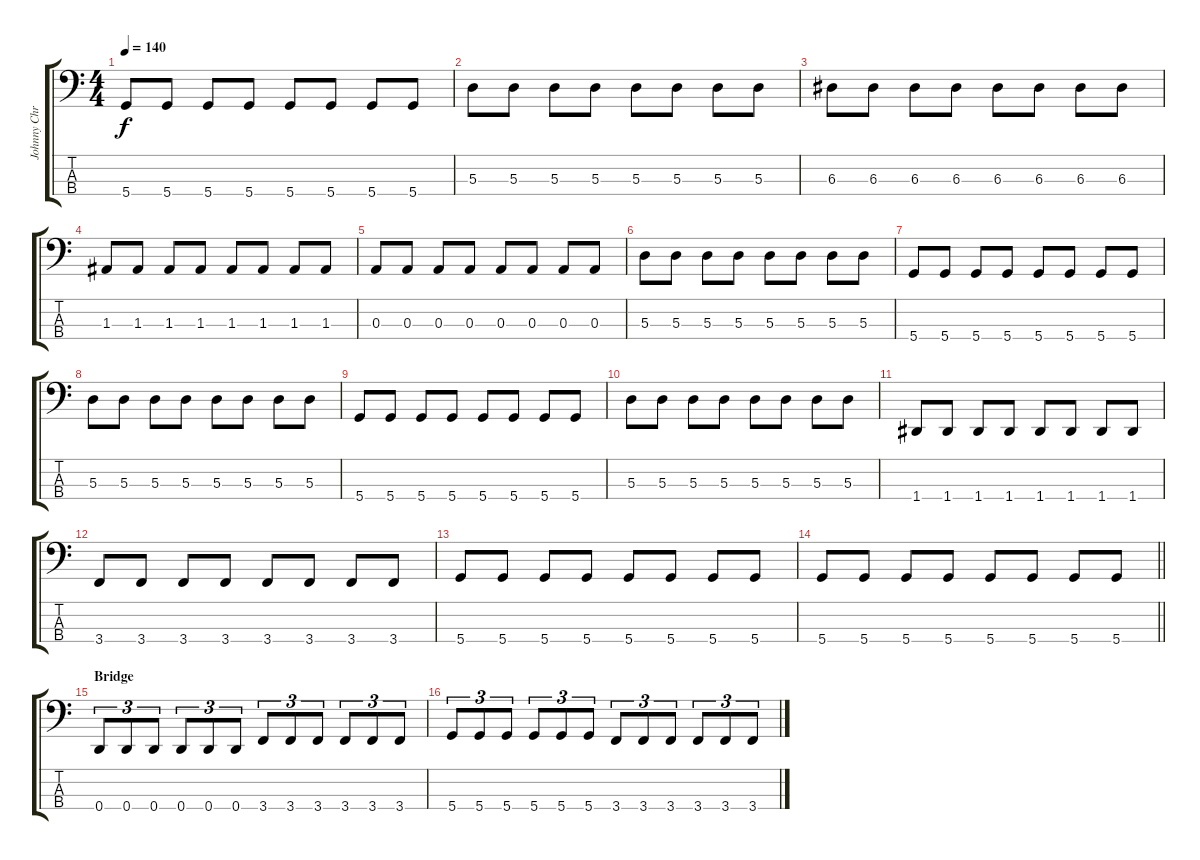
\track ("Johnny Christ" "Johnny Chr") {instrument electricbassfinger}
\staff {score tabs}
\tuning (G2 D2 A1 D1) {hide}
\ts (4 4)
\tempo 140
\clef f4
\ks c
5.4.8{dy f} 5.4.8 5.4.8 5.4.8 5.4.8 5.4.8 5.4.8 5.4.8 |
5.3.8 5.3.8 5.3.8 5.3.8 5.3.8 5.3.8 5.3.8 5.3.8 |
6.3.8 6.3.8 6.3.8 6.3.8 6.3.8 6.3.8 6.3.8 6.3.8 |
1.3.8 1.3.8 1.3.8 1.3.8 1.3.8 1.3.8 1.3.8 1.3.8 |
0.3.8 0.3.8 0.3.8 0.3.8 0.3.8 0.3.8 0.3.8 0.3.8 |
5.3.8 5.3.8 5.3.8 5.3.8 5.3.8 5.3.8 5.3.8 5.3.8 |
5.4.8 5.4.8 5.4.8 5.4.8 5.4.8 5.4.8 5.4.8 5.4.8 |
5.3.8 5.3.8 5.3.8 5.3.8 5.3.8 5.3.8 5.3.8 5.3.8 |
5.4.8 5.4.8 5.4.8 5.4.8 5.4.8 5.4.8 5.4.8 5.4.8 |
5.3.8 5.3.8 5.3.8 5.3.8 5.3.8 5.3.8 5.3.8 5.3.8 |
1.4.8 1.4.8 1.4.8 1.4.8 1.4.8 1.4.8 1.4.8 1.4.8 |
3.4.8 3.4.8 3.4.8 3.4.8 3.4.8 3.4.8 3.4.8 3.4.8 |
5.4.8 5.4.8 5.4.8 5.4.8 5.4.8 5.4.8 5.4.8 5.4.8 |
\barLineRight lightlight
5.4.8 5.4.8 5.4.8 5.4.8 5.4.8 5.4.8 5.4.8 5.4.8 |
\section ("" "Bridge")
0.4.8{tu (3 2)} 0.4.8{tu (3 2)} 0.4.8{tu (3 2)} 0.4.8{tu (3 2)} 0.4.8{tu (3 2)} 0.4.8{tu (3 2)} 3.4.8{tu (3 2)} 3.4.8{tu (3 2)} 3.4.8{tu (3 2)} 3.4.8{tu (3 2)} 3.4.8{tu (3 2)} 3.4.8{tu (3 2)} |
5.4.8{tu (3 2)} 5.4.8{tu (3 2)} 5.4.8{tu (3 2)} 5.4.8{tu (3 2)} 5.4.8{tu (3 2)} 5.4.8{tu (3 2)} 3.4.8{tu (3 2)} 3.4.8{tu (3 2)} 3.4.8{tu (3 2)} 3.4.8{tu (3 2)} 3.4.8{tu (3 2)} 3.4.8{tu (3 2)}
